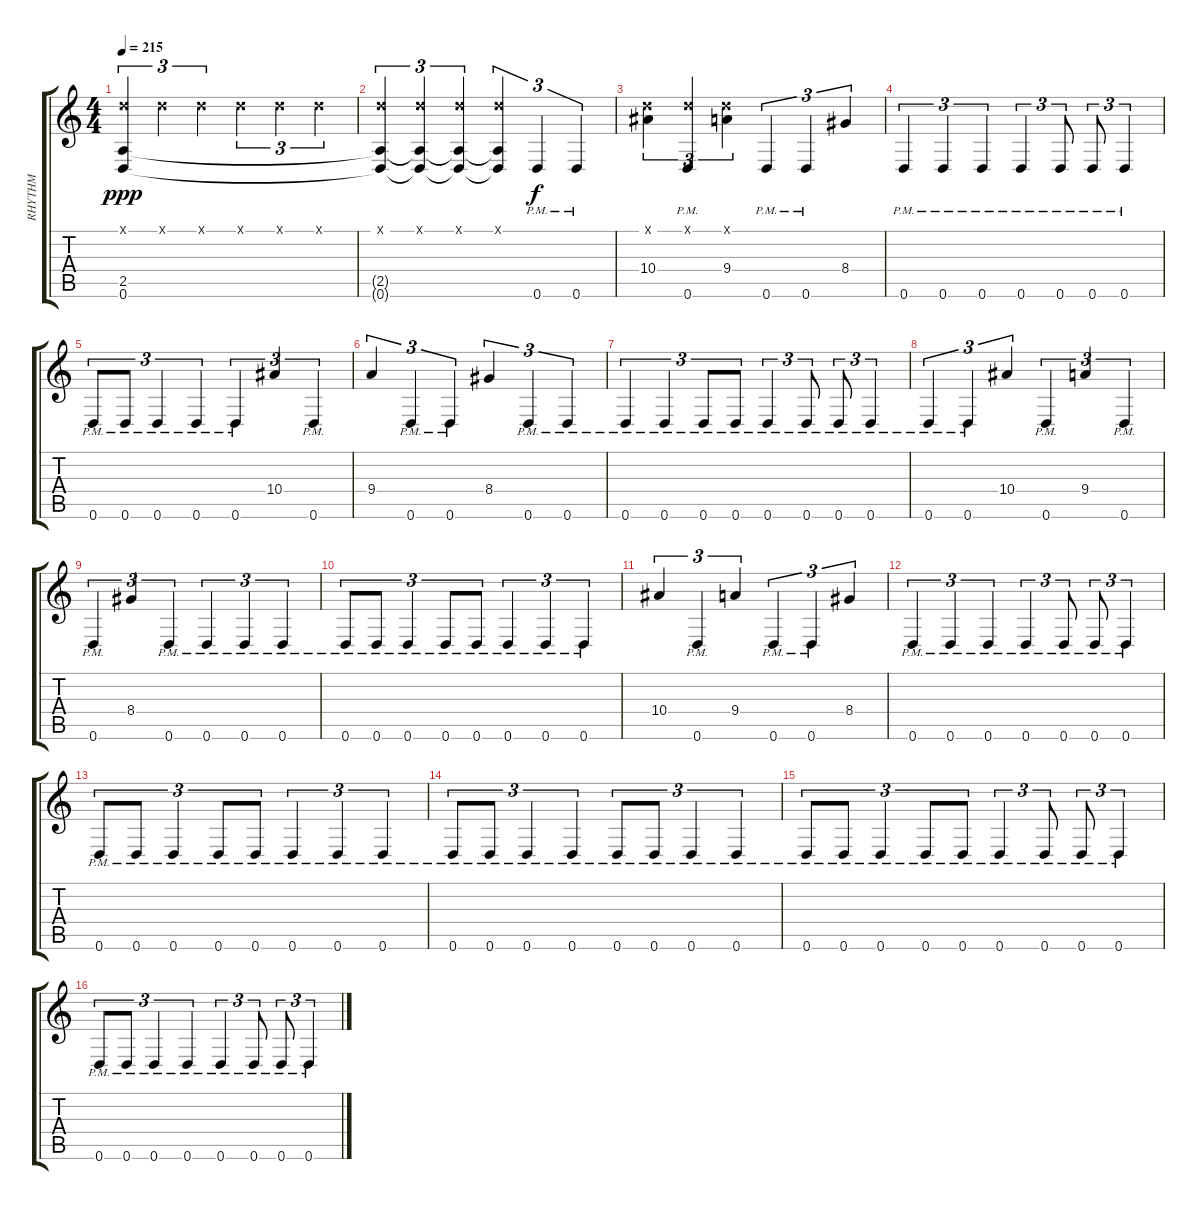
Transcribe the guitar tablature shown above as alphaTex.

\track ("RHYTHM" "RHYTHM") {instrument distortionguitar}
\staff {score tabs}
\tuning (D4 A3 F3 C3 G2 D2) {hide}
\ts (4 4)
\tempo 215
\clef g2
\ks c
(0.1{x} 2.5{t} 0.6{t}).4{tu (3 2) dy ppp} 0.1{x}.4{tu (3 2)} 0.1{x}.4{tu (3 2)} 0.1{x}.4{tu (3 2)} 0.1{x}.4{tu (3 2)} 0.1{x}.4{tu (3 2)} |
(0.1{x} 2.5{t} 0.6{t}).4{tu (3 2)} (0.1{x} 2.5{t} 0.6{t}).4{tu (3 2)} (0.1{x} 2.5{t} 0.6{t}).4{tu (3 2)} (0.1{x} 2.5{t} 0.6{t}).4{tu (3 2)} 0.6{pm}.4{tu (3 2) dy f} 0.6{pm}.4{tu (3 2)} |
(0.1{x} 10.4).4{tu (3 2)} (0.1{x} 0.6{pm}).4{tu (3 2)} (0.1{x} 9.4).4{tu (3 2)} 0.6{pm}.4{tu (3 2)} 0.6{pm}.4{tu (3 2)} 8.4.4{tu (3 2)} |
0.6{pm}.4{tu (3 2)} 0.6{pm}.4{tu (3 2)} 0.6{pm}.4{tu (3 2)} 0.6{pm}.4{tu (3 2)} 0.6{pm}.8{tu (3 2)} 0.6{pm}.8{tu (3 2)} 0.6{pm}.4{tu (3 2)} |
0.6{pm}.8{tu (3 2)} 0.6{pm}.8{tu (3 2)} 0.6{pm}.4{tu (3 2)} 0.6{pm}.4{tu (3 2)} 0.6{pm}.4{tu (3 2)} 10.4.4{tu (3 2)} 0.6{pm}.4{tu (3 2)} |
9.4.4{tu (3 2)} 0.6{pm}.4{tu (3 2)} 0.6{pm}.4{tu (3 2)} 8.4.4{tu (3 2)} 0.6{pm}.4{tu (3 2)} 0.6{pm}.4{tu (3 2)} |
0.6{pm}.4{tu (3 2)} 0.6{pm}.4{tu (3 2)} 0.6{pm}.8{tu (3 2)} 0.6{pm}.8{tu (3 2)} 0.6{pm}.4{tu (3 2)} 0.6{pm}.8{tu (3 2)} 0.6{pm}.8{tu (3 2)} 0.6{pm}.4{tu (3 2)} |
0.6{pm}.4{tu (3 2)} 0.6{pm}.4{tu (3 2)} 10.4.4{tu (3 2)} 0.6{pm}.4{tu (3 2)} 9.4.4{tu (3 2)} 0.6{pm}.4{tu (3 2)} |
0.6{pm}.4{tu (3 2)} 8.4.4{tu (3 2)} 0.6{pm}.4{tu (3 2)} 0.6{pm}.4{tu (3 2)} 0.6{pm}.4{tu (3 2)} 0.6{pm}.4{tu (3 2)} |
0.6{pm}.8{tu (3 2)} 0.6{pm}.8{tu (3 2)} 0.6{pm}.4{tu (3 2)} 0.6{pm}.8{tu (3 2)} 0.6{pm}.8{tu (3 2)} 0.6{pm}.4{tu (3 2)} 0.6{pm}.4{tu (3 2)} 0.6{pm}.4{tu (3 2)} |
10.4.4{tu (3 2)} 0.6{pm}.4{tu (3 2)} 9.4.4{tu (3 2)} 0.6{pm}.4{tu (3 2)} 0.6{pm}.4{tu (3 2)} 8.4.4{tu (3 2)} |
0.6{pm}.4{tu (3 2)} 0.6{pm}.4{tu (3 2)} 0.6{pm}.4{tu (3 2)} 0.6{pm}.4{tu (3 2)} 0.6{pm}.8{tu (3 2)} 0.6{pm}.8{tu (3 2)} 0.6{pm}.4{tu (3 2)} |
0.6{pm}.8{tu (3 2)} 0.6{pm}.8{tu (3 2)} 0.6{pm}.4{tu (3 2)} 0.6{pm}.8{tu (3 2)} 0.6{pm}.8{tu (3 2)} 0.6{pm}.4{tu (3 2)} 0.6{pm}.4{tu (3 2)} 0.6{pm}.4{tu (3 2)} |
0.6{pm}.8{tu (3 2)} 0.6{pm}.8{tu (3 2)} 0.6{pm}.4{tu (3 2)} 0.6{pm}.4{tu (3 2)} 0.6{pm}.8{tu (3 2)} 0.6{pm}.8{tu (3 2)} 0.6{pm}.4{tu (3 2)} 0.6{pm}.4{tu (3 2)} |
0.6{pm}.8{tu (3 2)} 0.6{pm}.8{tu (3 2)} 0.6{pm}.4{tu (3 2)} 0.6{pm}.8{tu (3 2)} 0.6{pm}.8{tu (3 2)} 0.6{pm}.4{tu (3 2)} 0.6{pm}.8{tu (3 2)} 0.6{pm}.8{tu (3 2)} 0.6{pm}.4{tu (3 2)} |
0.6{pm}.8{tu (3 2)} 0.6{pm}.8{tu (3 2)} 0.6{pm}.4{tu (3 2)} 0.6{pm}.4{tu (3 2)} 0.6{pm}.4{tu (3 2)} 0.6{pm}.8{tu (3 2)} 0.6{pm}.8{tu (3 2)} 0.6{pm}.4{tu (3 2)}
